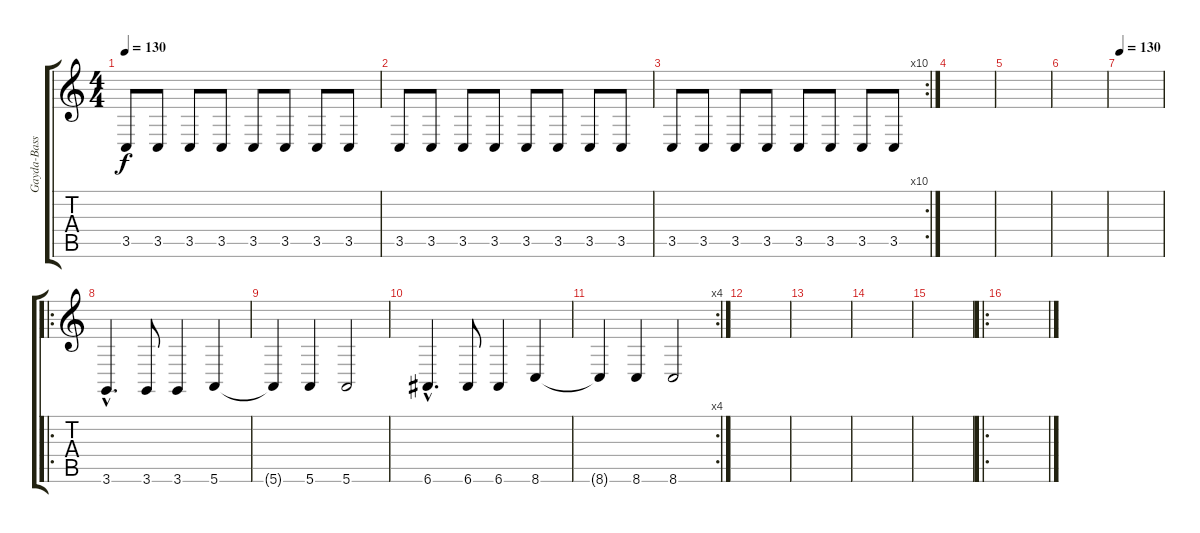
\track ("Gayda-Bass" "Gayda-Bass") {instrument flute}
\staff {score tabs}
\tuning (E4 B3 G3 D3 A2 E2) {hide}
\ts (4 4)
\tempo 130
\clef g2
\ks c
3.5.8{dy f} 3.5.8 3.5.8 3.5.8 3.5.8 3.5.8 3.5.8 3.5.8 |
3.5.8 3.5.8 3.5.8 3.5.8 3.5.8 3.5.8 3.5.8 3.5.8 |
\rc 10
3.5.8 3.5.8 3.5.8 3.5.8 3.5.8 3.5.8 3.5.8 3.5.8 |
|
|
|
\tempo 130
|
\ro
3.6{hac}.4{d} 3.6.8 3.6.4 5.6.4 |
5.6{t}.4 5.6.4 5.6.2 |
6.6{hac}.4{d} 6.6.8 6.6.4 8.6.4 |
\rc 4
8.6{t}.4 8.6.4 8.6.2 |
|
|
|
|
\ro
